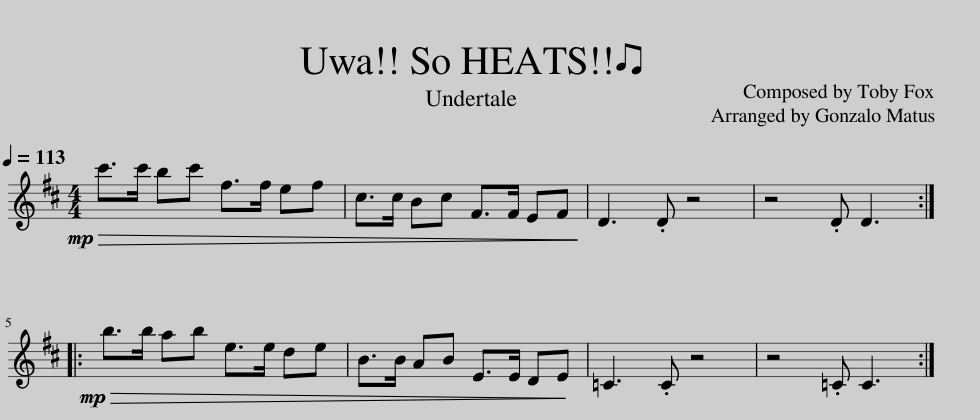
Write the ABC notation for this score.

X:1
L:1/8
Q:1/4=113
M:4/4
I:linebreak $
K:D
V:1 treble
V:1
!mp!!>(! c'>c' bc' f>f ef | c>c Bc F>F E!>)!!ppp!F |!p! D3 .D z4 | z4 .D D3 ::$!mp!!>(! b>b ab e>e de | %5
 B>B AB E>E D!>)!!ppp!E |!p! =C3 .C z4 | z4 .=C C3 :| %8
